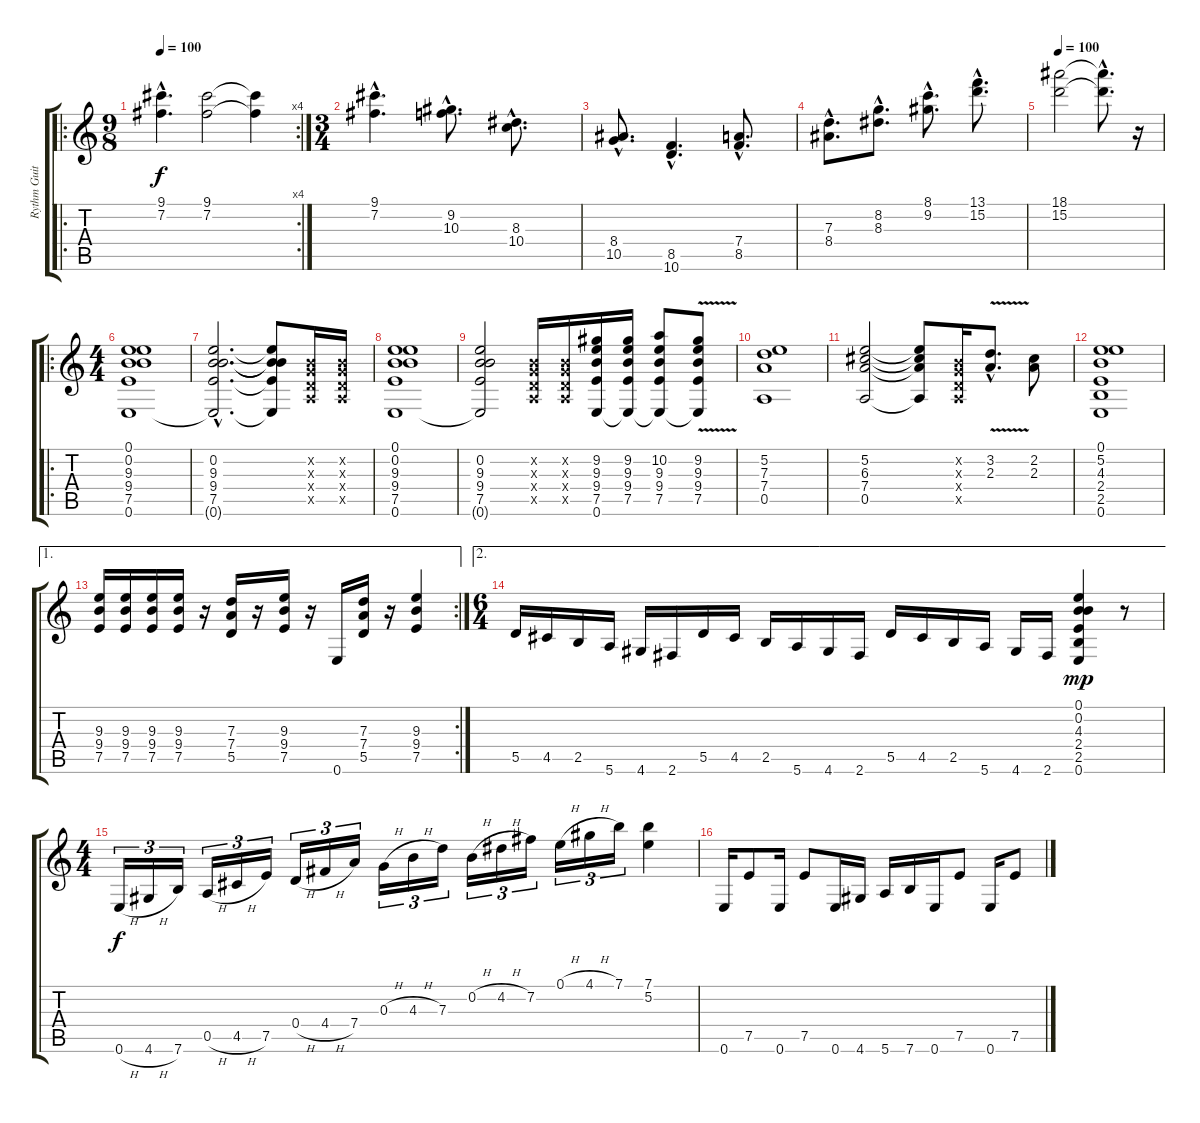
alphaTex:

\track ("Rythm Guitar" "Rythm Guit") {instrument distortionguitar}
\staff {score tabs}
\tuning (E4 B3 G3 D3 A2 E2) {hide}
\ro
\rc 4
\ts (9 8)
\tempo 100
\clef g2
\ks c
(9.1{hac} 7.2{hac}).4{d dy f} (9.1 7.2).2 (9.1{t} 7.2{t}).4 |
\ts (3 4)
(9.1{hac} 7.2{hac}).4{d} (9.2{hac} 10.3{hac}).8{d} (8.3{hac} 10.4{hac}).8{d} |
(8.4{hac} 10.5{hac}).8{d} (8.5{hac} 10.6{hac}).4{d} (7.4{hac} 8.5{hac}).8{d} |
(7.3{hac} 8.4{hac}).8{d} (8.2{hac} 8.3{hac}).8{d} (8.1{hac} 9.2{hac}).8{d} (13.1{hac} 15.2{hac}).8{d} |
\tempo 100
(18.1 15.2).2 (18.1{hac t} 15.2{hac t}).8{d} r.16 |
\ro
\ts (4 4)
(0.1 0.2 9.3 9.4 7.5 0.6).1{instrument distortionguitar} |
(0.2{hac} 9.3{hac} 9.4{hac} 7.5{hac} 0.6{hac t}).2{d} (0.2{t} 9.3{t} 9.4{t} 7.5{t} 0.6{t}).8 (0.2{x} 0.3{x} 0.4{x} 0.5{x}).16 (0.2{x} 0.3{x} 0.4{x} 0.5{x}).16 |
(0.1 0.2 9.3 9.4 7.5 0.6).1 |
(0.2 9.3 9.4 7.5 0.6{t}).2 (0.2{x} 0.3{x} 0.4{x} 0.5{x}).16 (0.2{x} 0.3{x} 0.4{x} 0.5{x}).16 (9.2 9.3 9.4 7.5 0.6).16 (9.2 9.3 9.4 7.5 0.6{t}).16 (10.2 9.3 9.4 7.5 0.6{t}).8 (9.2{v} 9.3{v} 9.4{v} 7.5{v} 0.6{v t}).8 |
(5.2 7.3 7.4 0.5).1 |
(5.2 6.3 7.4 0.5).2 (5.2{t} 6.3{t} 7.4{t} 0.5{t}).8 (0.2{x} 0.3{x} 0.4{x} 0.5{x}).16 (3.2{v hac} 2.3{v hac}).8{d} (2.2 2.3).8 |
(0.1 5.2 4.3 2.4 2.5 0.6).1 |
\ae 1
\rc 2
(9.3 9.4 7.5).16 (9.3 9.4 7.5).16 (9.3 9.4 7.5).16 (9.3 9.4 7.5).16 r.16 (7.3 7.4 5.5).16 r.16 (9.3 9.4 7.5).16 r.16 0.6.16 (7.3 7.4 5.5).16 r.16 (9.3 9.4 7.5).4 |
\ae 2
\ts (6 4)
5.5.16 4.5.16 2.5.16 5.6.16 4.6.16 2.6.16 5.5.16 4.5.16 2.5.16 5.6.16 4.6.16 2.6.16 5.5.16 4.5.16 2.5.16 5.6.16 4.6.16 2.6.16 (0.1 0.2 4.3 2.4 2.5 0.6).4{dy mp} r.8 |
\ts (4 4)
0.6{h}.16{tu (3 2) dy f} 4.6{h}.16{tu (3 2)} 7.6.16{tu (3 2)} 0.5{h}.16{tu (3 2)} 4.5{h}.16{tu (3 2)} 7.5.16{tu (3 2)} 0.4{h}.16{tu (3 2)} 4.4{h}.16{tu (3 2)} 7.4.16{tu (3 2)} 0.3{h}.16{tu (3 2)} 4.3{h}.16{tu (3 2)} 7.3.16{tu (3 2)} 0.2{h}.16{tu (3 2)} 4.2{h}.16{tu (3 2)} 7.2.16{tu (3 2)} 0.1{h}.16{tu (3 2)} 4.1{h}.16{tu (3 2)} 7.1.16{tu (3 2)} (7.1 5.2).4 |
0.6.16 7.5.8 0.6.16 7.5.8 0.6.16 4.6.16 5.6.16 7.6.16 0.6.16 7.5.8 0.6.16 7.5.8
